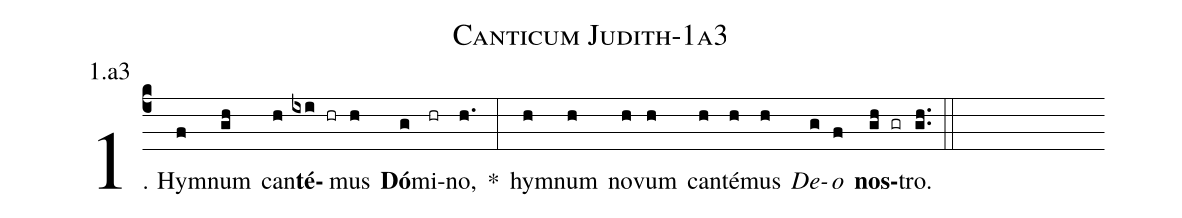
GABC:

name: Canticum Judith-1a3;
annotation: 1.a3;
%%
(c4)1. Hym(f)num(gh) can(h)<b>té</b>(ixi hr)mus(h) <b>Dó</b>(g)mi(hr)no,(h.) *(:) hym(h)num(h) no(h)vum(h) can(h)té(h)mus(h) <i>De</i>(g)<i>o</i>(f) <b>nos</b>(gh gr)tro.(gh..) (::)
